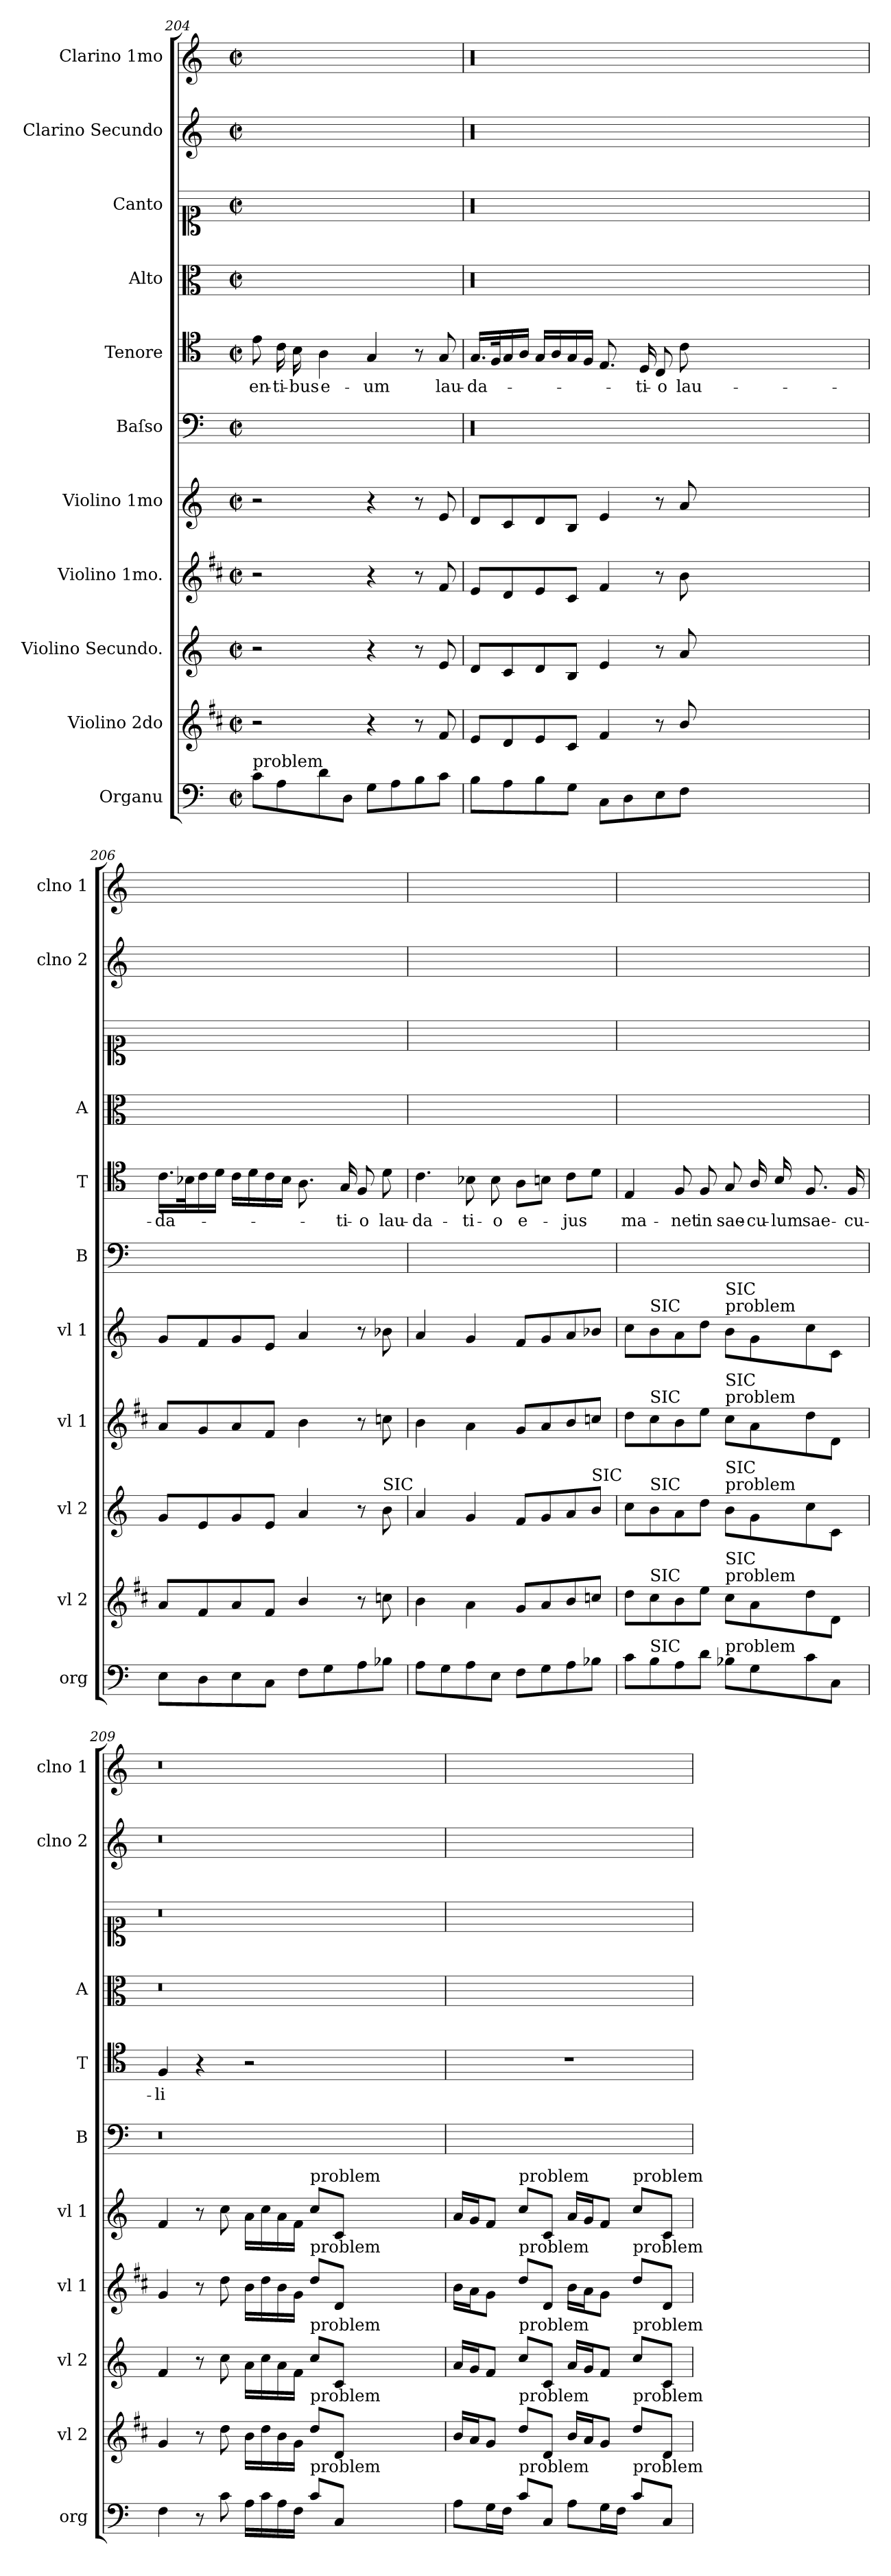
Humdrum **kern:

**kern	**kern	**kern	**kern	**kern	**kern	**kern	**text	**kern	**kern	**kern	**kern
*part11	*part10	*part9	*part8	*part7	*part6	*part5	*part5	*part4	*part3	*part2	*part1
*staff11	*staff10	*staff9	*staff8	*staff7	*staff6	*staff5	*staff5	*staff4	*staff3	*staff2	*staff1
*I"Organu	*I"Violino 2do	*I"Violino Secundo.	*I"Violino 1mo.	*I"Violino 1mo	*I"Baſso	*I"Tenore	*	*I"Alto	*I"Canto	*I"Clarino Secundo	*I"Clarino 1mo
*I'org	*I'vl 2	*I'vl 2	*I'vl 1	*I'vl 1	*I'B	*I'T	*	*I'A	*	*I'clno 2	*I'clno 1
*clefF4	*clefG2	*clefG2	*clefG2	*clefG2	*clefF4	*clefC4	*	*clefC3	*clefC1	*clefG2	*clefG2
*	*ITrd1c2	*	*ITrd1c2	*	*	*	*	*	*	*	*
*k[]	*k[]	*k[]	*k[]	*k[]	*k[]	*k[]	*	*k[]	*k[]	*k[]	*k[]
*C:	*C:	*C:	*C:	*C:	*C:	*C:	*	*C:	*C:	*C:	*C:
*M2/2	*M2/2	*M2/2	*M2/2	*M2/2	*M2/2	*M2/2	*	*M2/2	*M2/2	*M2/2	*M2/2
*met(c|)	*met(c|)	*met(c|)	*met(c|)	*met(c|)	*met(c|)	*met(c|)	*	*met(c|)	*met(c|)	*met(c|)	*met(c|)
=204	=204	=204	=204	=204	=204	=204	=204	=204	=204	=204	=204
!LO:TX:a:t=problem	!	!	!	!	!	!	!	!	!	!	!
8c\L	2r	2r	2r	2r	1ryy	8e\	-en-	1ryy	1ryy	1ryy	1ryy
8A\	.	.	.	.	.	16c\	-ti-	.	.	.	.
.	.	.	.	.	.	16B\	-bus	.	.	.	.
8d\	.	.	.	.	.	4A\	e-	.	.	.	.
8D/J	.	.	.	.	.	.	.	.	.	.	.
8G\L	4r	4r	4r	4r	.	4G/	-um	.	.	.	.
8A\	.	.	.	.	.	.	.	.	.	.	.
8B\	8r	8r	8r	8r	.	8r	.	.	.	.	.
8c\J	8e/	8e/	8e/	8e/	.	8G/	lau-	.	.	.	.
=205	=205	=205	=205	=205	=205	=205	=205	=205	=205	=205	=205
8B\L	8d/L	8d/L	8d/L	8d/L	00r	16.G/LL	-da-	00r	00r	00r	00r
.	.	.	.	.	.	32F/K	.	.	.	.	.
8A\	8c/	8c/	8c/	8c/	.	16G/	.	.	.	.	.
.	.	.	.	.	.	16A/JJ	.	.	.	.	.
8B\	8d/	8d/	8d/	8d/	.	16G/LL	.	.	.	.	.
.	.	.	.	.	.	16A/	.	.	.	.	.
8G\J	8B/J	8B/J	8B/J	8B/J	.	16G/	.	.	.	.	.
.	.	.	.	.	.	16F/JJ	.	.	.	.	.
8C\L	4e/	4e/	4e/	4e/	.	8.E/	.	.	.	.	.
8D\	.	.	.	.	.	.	.	.	.	.	.
.	.	.	.	.	.	16D/	-ti-	.	.	.	.
8E\	8r	8r	8r	8r	.	8C/	-o	.	.	.	.
8F\J	8a/	8a/	8a\	8a/	.	8c\	lau-	.	.	.	.
0.ryy	0.ryy	0.ryy	0.ryy	0.ryy	.	0.ryy	.	.	.	.	.
=206	=206	=206	=206	=206	=206	=206	=206	=206	=206	=206	=206
8E\L	8g/L	8g/L	8g/L	8g/L	1ryy	16.c\LL	-da-	1ryy	1ryy	1ryy	1ryy
.	.	.	.	.	.	32B-X\K	.	.	.	.	.
8D\	8e/	8e/	8f/	8f/	.	16c\	.	.	.	.	.
.	.	.	.	.	.	16d\JJ	.	.	.	.	.
8E\	8g/	8g/	8g/	8g/	.	16c\LL	.	.	.	.	.
.	.	.	.	.	.	16d\	.	.	.	.	.
8C\J	8e/J	8e/J	8e/J	8e/J	.	16c\	.	.	.	.	.
.	.	.	.	.	.	16B-\JJ	.	.	.	.	.
8F\L	4a/	4a/	4a\	4a/	.	8.A\	.	.	.	.	.
8G\	.	.	.	.	.	.	.	.	.	.	.
.	.	.	.	.	.	16G/	ti-	.	.	.	.
8A\	8r	8r	8r	8r	.	8F/	-o	.	.	.	.
!	!	!LO:TX:a:t=SIC	!	!	!	!	!	!	!	!	!
8B-X\J	8b-X\	8b\	8b-X\	8b-X\	.	8d\	lau-	.	.	.	.
=207	=207	=207	=207	=207	=207	=207	=207	=207	=207	=207	=207
!	!	!	!	!	!	!LO:N:vis=4.	!	!	!	!	!
8A\L	4a\	4a/	4a\	4a/	1ryy	4c\	-da-	1ryy	1ryy	1ryy	1ryy
8G\	.	.	.	.	.	.	.	.	.	.	.
8A\	4g\	4g/	4g\	4g/	.	8B-X\	-ti-	.	.	.	.
8E\J	.	.	.	.	.	8B-\	-o	.	.	.	.
8F\L	8f/L	8f/L	8f/L	8f/L	.	8A\L	e-	.	.	.	.
8G\	8g/	8g/	8g/	8g/	.	8Bn\J	.	.	.	.	.
8A\	8a/	8a/	8a/	8a/	.	8c\L	-jus	.	.	.	.
!	!	!LO:TX:a:t=SIC	!	!	!	!	!	!	!	!	!
8B-X\J	8b-X/J	8b/J	8b-X/J	8b-X/J	.	8d\J	.	.	.	.	.
=208	=208	=208	=208	=208	=208	=208	=208	=208	=208	=208	=208
8c\L	8cc\L	8cc\L	8cc\L	8cc\L	1ryy	4E/	ma-	1ryy	1ryy	1ryy	1ryy
!	!	!	!	!LO:TX:a:t=SIC	!	!	!	!	!	!	!
!	!	!	!LO:TX:a:t=SIC	!	!	!	!	!	!	!	!
!	!	!LO:TX:a:t=SIC	!	!	!	!	!	!	!	!	!
!	!LO:TX:a:t=SIC	!	!	!	!	!	!	!	!	!	!
!LO:TX:a:t=SIC	!	!	!	!	!	!	!	!	!	!	!
8B\	8b\	8b\	8b\	8b\	.	.	.	.	.	.	.
8A\	8a\	8a\	8a\	8a\	.	8F/	-net	.	.	.	.
8d\J	8dd\J	8dd\J	8dd\J	8dd\J	.	8F/	in	.	.	.	.
!	!	!	!	!LO:TX:a:t=problem	!	!	!	!	!	!	!
!	!	!	!	!LO:TX:a:t=SIC	!	!	!	!	!	!	!
!	!	!	!LO:TX:a:t=problem	!	!	!	!	!	!	!	!
!	!	!	!LO:TX:a:t=SIC	!	!	!	!	!	!	!	!
!	!	!LO:TX:a:t=problem	!	!	!	!	!	!	!	!	!
!	!	!LO:TX:a:t=SIC	!	!	!	!	!	!	!	!	!
!	!LO:TX:a:t=problem	!	!	!	!	!	!	!	!	!	!
!	!LO:TX:a:t=SIC	!	!	!	!	!	!	!	!	!	!
!LO:TX:a:t=problem	!	!	!	!	!	!	!	!	!	!	!
8B-X\L	8b\L	8b\L	8b\L	8b\L	.	8G/	sae-	.	.	.	.
8G\	8g\	8g\	8g\	8g\	.	16A/	-cu-	.	.	.	.
.	.	.	.	.	.	16B/	-lum	.	.	.	.
8c\	8cc\	8cc\	8cc\	8cc\	.	8.F/	sae-	.	.	.	.
8C\J	8c/J	8c/J	8c/J	8c/J	.	.	.	.	.	.	.
.	.	.	.	.	.	16F/	-cu-	.	.	.	.
=209	=209	=209	=209	=209	=209	=209	=209	=209	=209	=209	=209
4F\	4f/	4f/	4f/	4f/	0r	4F/	-li	0r	0r	0r	0r
8r	8r	8r	8r	8r	.	4r	.	.	.	.	.
8c\	8cc\	8cc\	8cc\	8cc\	.	.	.	.	.	.	.
16A\LL	16a\LL	16a\LL	16a\LL	16a\LL	.	2r	.	.	.	.	.
16c\	16cc\	16cc\	16cc\	16cc\	.	.	.	.	.	.	.
16A\	16a\	16a\	16a\	16a\	.	.	.	.	.	.	.
16F\JJ	16f\JJ	16f\JJ	16f\JJ	16f\JJ	.	.	.	.	.	.	.
!	!	!	!	!LO:TX:a:t=problem	!	!	!	!	!	!	!
!	!	!	!LO:TX:a:t=problem	!	!	!	!	!	!	!	!
!	!	!LO:TX:a:t=problem	!	!	!	!	!	!	!	!	!
!	!LO:TX:a:t=problem	!	!	!	!	!	!	!	!	!	!
!LO:TX:a:t=problem	!	!	!	!	!	!	!	!	!	!	!
8c\L	8cc\L	8cc\L	8cc\L	8cc\L	.	.	.	.	.	.	.
8C/J	8c/J	8c/J	8c/J	8c/J	.	.	.	.	.	.	.
1ryy	1ryy	1ryy	1ryy	1ryy	.	1ryy	.	.	.	.	.
=210	=210	=210	=210	=210	=210	=210	=210	=210	=210	=210	=210
8A\L	16a/LL	16a/LL	16a\LL	16a/LL	1ryy	1r	.	1ryy	1ryy	1ryy	1ryy
.	16g/J	16g/J	16g\J	16g/J	.	.	.	.	.	.	.
16G\L	8f/J	8f/J	8f\J	8f/J	.	.	.	.	.	.	.
16F\JJ	.	.	.	.	.	.	.	.	.	.	.
!	!	!	!	!LO:TX:a:t=problem	!	!	!	!	!	!	!
!	!	!	!LO:TX:a:t=problem	!	!	!	!	!	!	!	!
!	!	!LO:TX:a:t=problem	!	!	!	!	!	!	!	!	!
!	!LO:TX:a:t=problem	!	!	!	!	!	!	!	!	!	!
!LO:TX:a:t=problem	!	!	!	!	!	!	!	!	!	!	!
8c\L	8cc\L	8cc\L	8cc\L	8cc\L	.	.	.	.	.	.	.
8C/J	8c/J	8c/J	8c/J	8c/J	.	.	.	.	.	.	.
8A\L	16a/LL	16a/LL	16a\LL	16a/LL	.	.	.	.	.	.	.
.	16g/J	16g/J	16g\J	16g/J	.	.	.	.	.	.	.
16G\L	8f/J	8f/J	8f\J	8f/J	.	.	.	.	.	.	.
16F\JJ	.	.	.	.	.	.	.	.	.	.	.
!	!	!	!	!LO:TX:a:t=problem	!	!	!	!	!	!	!
!	!	!	!LO:TX:a:t=problem	!	!	!	!	!	!	!	!
!	!	!LO:TX:a:t=problem	!	!	!	!	!	!	!	!	!
!	!LO:TX:a:t=problem	!	!	!	!	!	!	!	!	!	!
!LO:TX:a:t=problem	!	!	!	!	!	!	!	!	!	!	!
8c\L	8cc\L	8cc\L	8cc\L	8cc\L	.	.	.	.	.	.	.
8C/J	8c/J	8c/J	8c/J	8c/J	.	.	.	.	.	.	.
=	=	=	=	=	=	=	=	=	=	=	=
*-	*-	*-	*-	*-	*-	*-	*-	*-	*-	*-	*-
